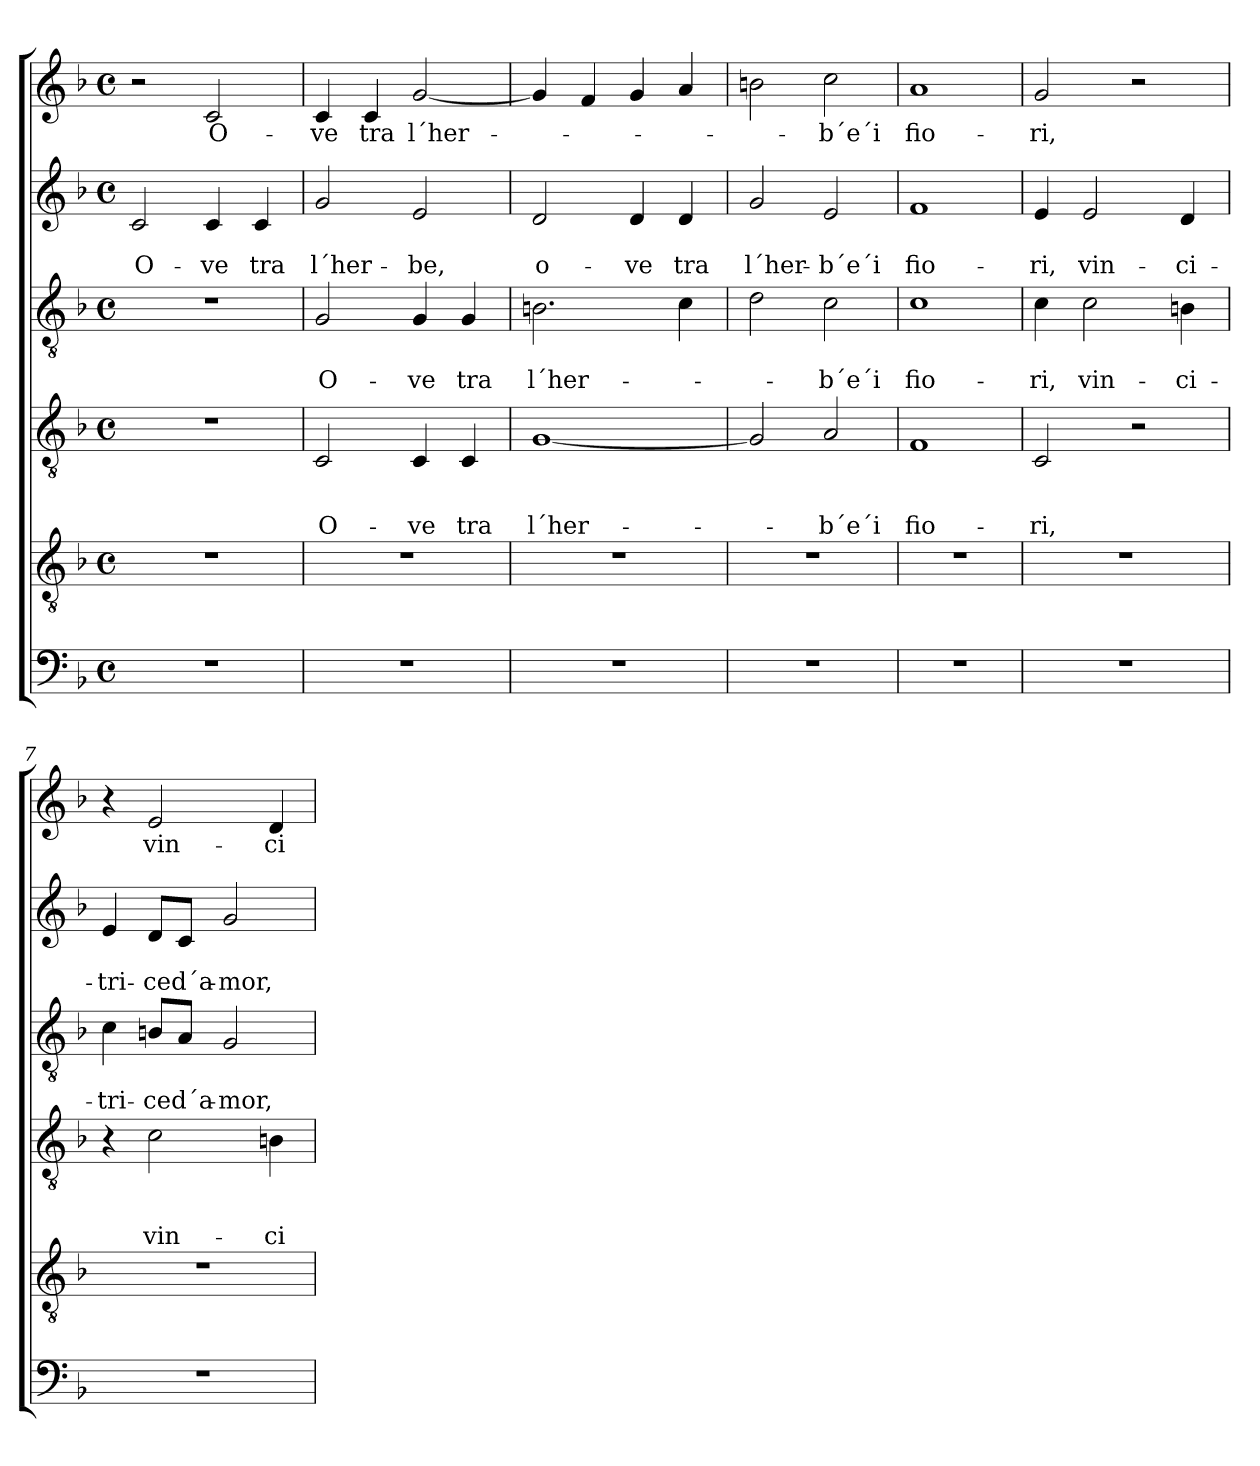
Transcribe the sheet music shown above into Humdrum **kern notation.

**kern	**kern	**kern	**text	**text	**text	**kern	**text	**text	**kern	**text	**text	**kern	**text
*part6	*part5	*part4	*part4	*part4	*part4	*part3	*part3	*part3	*part2	*part2	*part2	*part1	*part1
*staff6	*staff5	*staff4	*staff4	*staff4	*staff4	*staff3	*staff3	*staff3	*staff2	*staff2	*staff2	*staff1	*staff1
*clefF4	*clefGv2	*clefGv2	*	*	*	*clefGv2	*	*	*clefG2	*	*	*clefG2	*
*k[b-]	*k[b-]	*k[b-]	*	*	*	*k[b-]	*	*	*k[b-]	*	*	*k[b-]	*
*F:	*F:	*F:	*	*	*	*F:	*	*	*F:	*	*	*F:	*
*M4/4	*M4/4	*M4/4	*	*	*	*M4/4	*	*	*M4/4	*	*	*M4/4	*
*met(c)	*met(c)	*met(c)	*	*	*	*met(c)	*	*	*met(c)	*	*	*met(c)	*
=1	=1	=1	=1	=1	=1	=1	=1	=1	=1	=1	=1	=1	=1
!	!	!	!	!	!	!	!	!	!	!	!LO:LY:b	!	!
1r	1r	1r	.	.	.	1r	.	.	2c/	.	O-	2r	.
!	!	!	!	!	!	!	!	!	!	!	!LO:LY:b	!	!LO:LY:b
.	.	.	.	.	.	.	.	.	4c/	.	-ve	2c/	O-
!	!	!	!	!	!	!	!	!	!	!	!LO:LY:b	!	!
.	.	.	.	.	.	.	.	.	4c/	.	tra	.	.
=2	=2	=2	=2	=2	=2	=2	=2	=2	=2	=2	=2	=2	=2
!	!	!	!	!	!LO:LY:b	!	!	!LO:LY:b	!	!	!LO:LY:b	!	!LO:LY:b
1r	1r	2C/	.	.	O-	2G/	.	O-	2g/	.	l´her-	4c/	-ve
!	!	!	!	!	!	!	!	!	!	!	!	!	!LO:LY:b
.	.	.	.	.	.	.	.	.	.	.	.	4c/	tra
!	!	!	!	!	!LO:LY:b	!	!	!LO:LY:b	!	!	!LO:LY:b	!	!LO:LY:b
.	.	4C/	.	.	-ve	4G/	.	-ve	2e/	.	-be,	[2g/	l´her-
!	!	!	!	!	!LO:LY:b	!	!	!LO:LY:b	!	!	!	!	!
.	.	4C/	.	.	tra	4G/	.	tra	.	.	.	.	.
=3	=3	=3	=3	=3	=3	=3	=3	=3	=3	=3	=3	=3	=3
!	!	!	!	!	!LO:LY:b	!	!	!LO:LY:b	!	!	!LO:LY:b	!	!
1r	1r	[1G	.	.	l´her-	2.Bn\	.	l´her-	2d/	.	o-	4g/]	.
.	.	.	.	.	.	.	.	.	.	.	.	4f/	.
!	!	!	!	!	!	!	!	!	!	!	!LO:LY:b	!	!
.	.	.	.	.	.	.	.	.	4d/	.	-ve	4g/	.
!	!	!	!	!	!	!	!	!	!	!	!LO:LY:b	!	!
.	.	.	.	.	.	4c\	.	.	4d/	.	tra	4a/	.
=4	=4	=4	=4	=4	=4	=4	=4	=4	=4	=4	=4	=4	=4
!	!	!	!	!	!	!	!	!	!	!	!LO:LY:b	!	!
1r	1r	2G/]	.	.	.	2d\	.	.	2g/	.	l´her-	2bn\	.
!	!	!	!	!	!LO:LY:b	!	!	!LO:LY:b	!	!	!LO:LY:b	!	!LO:LY:b
.	.	2A/	.	.	-b´e´i	2c\	.	-b´e´i	2e/	.	-b´e´i	2cc\	-b´e´i
=5	=5	=5	=5	=5	=5	=5	=5	=5	=5	=5	=5	=5	=5
!	!	!	!	!	!LO:LY:b	!	!	!LO:LY:b	!	!	!LO:LY:b	!	!LO:LY:b
1r	1r	1F	.	.	fio-	1c	.	fio-	1f	.	fio-	1a	fio-
=6	=6	=6	=6	=6	=6	=6	=6	=6	=6	=6	=6	=6	=6
!	!	!	!	!	!LO:LY:b	!	!	!LO:LY:b	!	!	!LO:LY:b	!	!LO:LY:b
1r	1r	2C/	.	.	-ri,	4c\	.	-ri,	4e/	.	-ri,	2g/	-ri,
!	!	!	!	!	!	!	!	!LO:LY:b	!	!	!LO:LY:b	!	!
.	.	.	.	.	.	2c\	.	vin-	2e/	.	vin-	.	.
.	.	2r	.	.	.	.	.	.	.	.	.	2r	.
!	!	!	!	!	!	!	!	!LO:LY:b	!	!	!LO:LY:b	!	!
.	.	.	.	.	.	4Bn\	.	-ci-	4d/	.	-ci-	.	.
=7	=7	=7	=7	=7	=7	=7	=7	=7	=7	=7	=7	=7	=7
!	!	!	!	!	!	!	!	!LO:LY:b	!	!	!LO:LY:b	!	!
1r	1r	4r	.	.	.	4c\	.	-tri-	4e/	.	-tri-	4r	.
!	!	!	!	!	!LO:LY:b	!	!	!LO:LY:b	!	!	!LO:LY:b	!	!LO:LY:b
.	.	2c\	.	.	vin-	8Bn/L	.	-ce	8d/L	.	-ce	2e/	vin-
!	!	!	!	!	!	!	!	!LO:LY:b	!	!	!LO:LY:b	!	!
.	.	.	.	.	.	8A/J	.	d´a-	8c/J	.	d´a-	.	.
!	!	!	!	!	!	!	!	!LO:LY:b	!	!	!LO:LY:b	!	!
.	.	.	.	.	.	2G/	.	-mor,	2g/	.	-mor,	.	.
!	!	!	!	!	!LO:LY:b	!	!	!	!	!	!	!	!LO:LY:b
.	.	4Bn\	.	.	-ci-	.	.	.	.	.	.	4d/	-ci-
=	=	=	=	=	=	=	=	=	=	=	=	=	=
*-	*-	*-	*-	*-	*-	*-	*-	*-	*-	*-	*-	*-	*-
